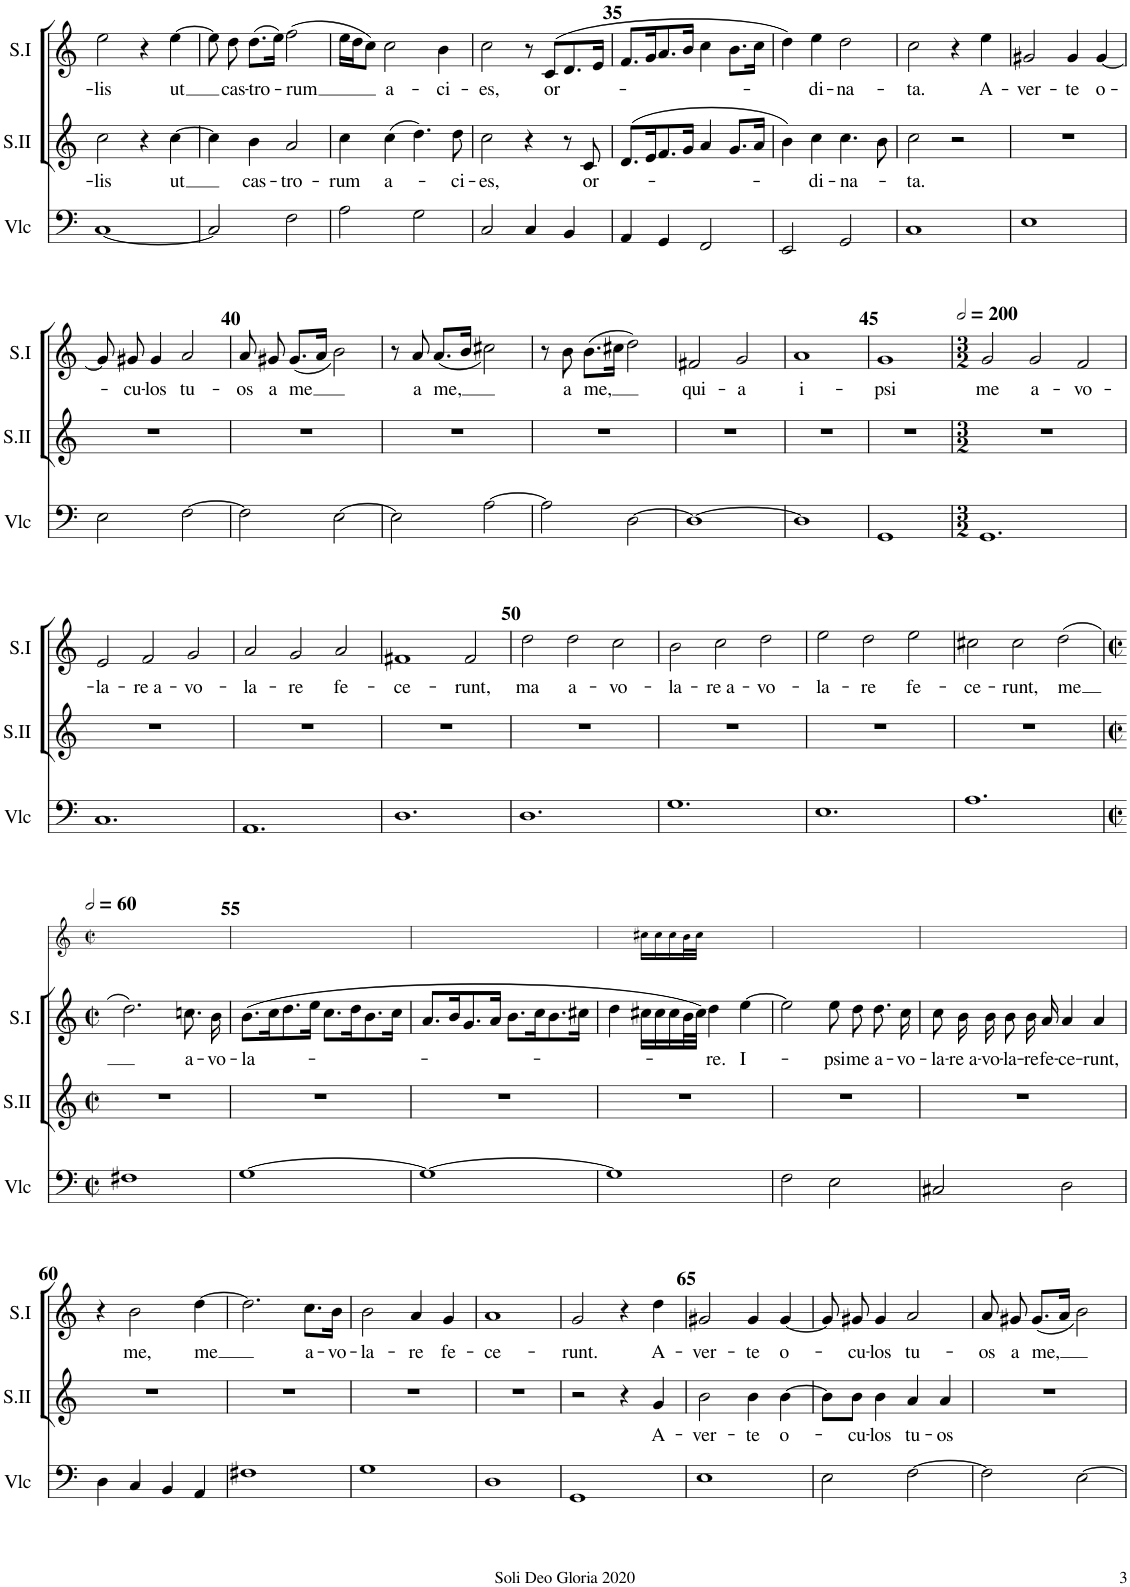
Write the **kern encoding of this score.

**kern	**kern	**text	**kern	**text	**kern
*part4	*part3	*part3	*part2	*part2	*part1
*staff4	*staff3	*staff3	*staff2	*staff2	*staff1
*I"Violoncelle	*I"Soprane II	*	*I"Soprane I	*	*I"ossia SI
*I'Vlc	*I'S.II	*	*I'S.I	*	*
!!LO:PB:g=z
*clefF4	*clefG2	*	*clefG2	*	*clefG2
*k[]	*k[]	*	*k[]	*	*k[]
*M2/2	*M2/2	*	*M2/2	*	*M2/2
*met(c|)	*met(c|)	*	*met(c|)	*	*met(c|)
=31	=31	=31	=31	=31	=31
!	!	!LO:LY:b	!	!LO:LY:b	!
[1C	2cc\	-lis	2ee\	-lis	1ryy
.	4r	.	4r	.	.
!	!	!LO:LY:b	!	!LO:LY:b	!
.	[4cc\	ut	[4ee\	ut	.
=32	=32	=32	=32	=32	=32
2C/]	4cc\]	.	8ee\]	.	1ryy
!	!	!	!	!LO:LY:b	!
.	.	.	8dd\	cas-	.
!	!	!LO:LY:b	!	!LO:LY:b	!
.	4b\	cas-	(8.dd\L	-tro-	.
.	.	.	16ee\Jk)	.	.
!	!	!LO:LY:b	!	!LO:LY:b	!
2F\	2a/	-tro-	(2ff\	-rum	.
=33	=33	=33	=33	=33	=33
!	!	!LO:LY:b	!	!	!
2A\	4cc\	-rum	16ee\LL	.	1ryy
.	.	.	16dd\J	.	.
.	.	.	8cc\J)	.	.
!	!	!LO:LY:b	!	!LO:LY:b	!
.	(4cc\	a-	2cc\	a-	.
2G\	4.dd\)	.	.	.	.
!	!	!	!	!LO:LY:b	!
.	.	.	4b\	-ci-	.
!	!	!LO:LY:b	!	!	!
.	8dd\	-ci-	.	.	.
=34	=34	=34	=34	=34	=34
!	!	!LO:LY:b	!	!LO:LY:b	!
2C/	2cc\	-es,	2cc\	-es,	1ryy
4C/	4r	.	8r	.	.
!	!	!	!	!LO:LY:b	!
.	.	.	(8c/L	or-	.
4BB/	8r	.	8.d/	.	.
!	!	!LO:LY:b	!	!	!
.	8c/	or-	.	.	.
.	.	.	16e/Jk	.	.
=35	=35	=35	=35	=35	=35
4AA/	(>8.d/L	.	8.f/L	.	1ryy
.	16e/K	.	16g/K	.	.
4GG/	8.f/	.	8.a/	.	.
.	16g/Jk	.	16b/Jk	.	.
2FF/	4a/	.	4cc\	.	.
.	8.g/L	.	8.b\L	.	.
.	16a/Jk	.	16cc\Jk	.	.
=36	=36	=36	=36	=36	=36
2EE/	4b\)	.	4dd\)	.	1ryy
!	!	!LO:LY:b	!	!LO:LY:b	!
.	4cc\	-di-	4ee\	-di-	.
!	!	!LO:LY:b	!	!LO:LY:b	!
2GG/	4.cc\	-na-	2dd\	-na-	.
.	8b\	.	.	.	.
=37	=37	=37	=37	=37	=37
!	!	!LO:LY:b	!	!LO:LY:b	!
1C	2cc\	-ta.	2cc\	-ta.	1ryy
.	2r	.	4r	.	.
!	!	!	!	!LO:LY:b	!
.	.	.	4ee\	A-	.
=38	=38	=38	=38	=38	=38
!	!	!	!	!LO:LY:b	!
1E	1r	.	2g#X/	-ver-	1ryy
!	!	!	!	!LO:LY:b	!
.	.	.	4g#/	-te	.
!	!	!	!	!LO:LY:b	!
.	.	.	[4g#/	o-	.
!!LO:LB:g=z
=39	=39	=39	=39	=39	=39
2E\	1r	.	8g#/]	.	1ryy
!	!	!	!	!LO:LY:b	!
.	.	.	8g#X/	-cu-	.
!	!	!	!	!LO:LY:b	!
.	.	.	4g#/	-los	.
!	!	!	!	!LO:LY:b	!
[2F\	.	.	2a/	tu-	.
=40	=40	=40	=40	=40	=40
!	!	!	!	!LO:LY:b	!
2F\]	1r	.	8a/	-os	1ryy
!	!	!	!	!LO:LY:b	!
.	.	.	8g#X/	a	.
!	!	!	!	!LO:LY:b	!
.	.	.	(<8.g#/L	me	.
.	.	.	16a/Jk	.	.
[2E\	.	.	2b\)	.	.
=41	=41	=41	=41	=41	=41
2E\]	1r	.	8r	.	1ryy
!	!	!	!	!LO:LY:b	!
.	.	.	8a/	a	.
!	!	!	!	!LO:LY:b	!
.	.	.	(<8.a/L	me,	.
.	.	.	16b/Jk	.	.
[2A\	.	.	2cc#X\)	.	.
=42	=42	=42	=42	=42	=42
2A\]	1r	.	8r	.	1ryy
!	!	!	!	!LO:LY:b	!
.	.	.	8b\	a	.
!	!	!	!	!LO:LY:b	!
.	.	.	(8.b\L	me,	.
.	.	.	16cc#X\Jk	.	.
[2D\	.	.	2dd\)	.	.
=43	=43	=43	=43	=43	=43
!	!	!	!	!LO:LY:b	!
1D_	1r	.	2f#X/	qui-	1ryy
!	!	!	!	!LO:LY:b	!
.	.	.	2g/	-a	.
=44	=44	=44	=44	=44	=44
!	!	!	!	!LO:LY:b	!
1D]	1r	.	1a	i-	1ryy
=45	=45	=45	=45	=45	=45
!	!	!	!	!LO:LY:b	!
1GG	1r	.	1g	-psi	1ryy
=46	=46	=46	=46	=46	=46
*M3/2	*M3/2	*	*M3/2	*	*M3/2
*	*	*	*	*	*MM400
!	!	!	!	!LO:LY:b	!
1.GG	1.r	.	2g/	me	1.ryy
!	!	!	!	!LO:LY:b	!
.	.	.	2g/	a-	.
!	!	!	!	!LO:LY:b	!
.	.	.	2f/	-vo-	.
!!LO:LB:g=z
=47	=47	=47	=47	=47	=47
!	!	!	!	!LO:LY:b	!
1.C	1.r	.	2e/	-la-	1.ryy
!	!	!	!	!LO:LY:b	!
.	.	.	2f/	-re a-	.
!	!	!	!	!LO:LY:b	!
.	.	.	2g/	-vo-	.
=48	=48	=48	=48	=48	=48
!	!	!	!	!LO:LY:b	!
1.AA	1.r	.	2a/	-la-	1.ryy
!	!	!	!	!LO:LY:b	!
.	.	.	2g/	-re	.
!	!	!	!	!LO:LY:b	!
.	.	.	2a/	fe-	.
=49	=49	=49	=49	=49	=49
!	!	!	!	!LO:LY:b	!
1.D	1.r	.	1f#X	-ce-	1.ryy
!	!	!	!	!LO:LY:b	!
.	.	.	2f#/	-runt,	.
=50	=50	=50	=50	=50	=50
!	!	!	!	!LO:LY:b	!
1.D	1.r	.	2dd\	ma	1.ryy
!	!	!	!	!LO:LY:b	!
.	.	.	2dd\	a-	.
!	!	!	!	!LO:LY:b	!
.	.	.	2cc\	-vo-	.
=51	=51	=51	=51	=51	=51
!	!	!	!	!LO:LY:b	!
1.G	1.r	.	2b\	-la-	1.ryy
!	!	!	!	!LO:LY:b	!
.	.	.	2cc\	-re a-	.
!	!	!	!	!LO:LY:b	!
.	.	.	2dd\	-vo-	.
=52	=52	=52	=52	=52	=52
!	!	!	!	!LO:LY:b	!
1.E	1.r	.	2ee\	-la-	1.ryy
!	!	!	!	!LO:LY:b	!
.	.	.	2dd\	-re	.
!	!	!	!	!LO:LY:b	!
.	.	.	2ee\	fe-	.
=53	=53	=53	=53	=53	=53
!	!	!	!	!LO:LY:b	!
1.A	1.r	.	2cc#X\	-ce-	1.ryy
!	!	!	!	!LO:LY:b	!
.	.	.	2cc#\	-runt,	.
!	!	!	!	!LO:LY:b	!
.	.	.	(2dd\	me	.
!!LO:LB:g=z
=54	=54	=54	=54	=54	=54
*M2/2	*M2/2	*	*M2/2	*	*M2/2
*met(c|)	*met(c|)	*	*met(c|)	*	*met(c|)
*	*	*	*	*	*MM120
1F#X	1r	.	2.dd\)	.	1ryy
!	!	!	!	!LO:LY:b	!
.	.	.	8.ccn\	a-	.
!	!	!	!	!LO:LY:b	!
.	.	.	16b\	-vo-	.
=55	=55	=55	=55	=55	=55
!	!	!	!	!LO:LY:b	!
[1G	1r	.	(>8.b\L	-la-	1ryy
.	.	.	16cc\K	.	.
.	.	.	8.dd\	.	.
.	.	.	16ee\Jk	.	.
.	.	.	8.cc\L	.	.
.	.	.	16dd\K	.	.
.	.	.	8.b\	.	.
.	.	.	16cc\Jk	.	.
=56	=56	=56	=56	=56	=56
1G_	1r	.	8.a/L	.	1ryy
.	.	.	16b/K	.	.
.	.	.	8.g/	.	.
.	.	.	16a/Jk	.	.
.	.	.	8.b\L	.	.
.	.	.	16cc\K	.	.
.	.	.	8.b\	.	.
.	.	.	16cc#X\Jk	.	.
=57	=57	=57	=57	=57	=57
1G]	1r	.	4dd\	.	4dd
.	.	.	16cc#X\LL	.	16cc#X\LL
.	.	.	16cc#\	.	16cc#\
.	.	.	16cc#\	.	16cc#\
.	.	.	32b\L	.	32b\L
.	.	.	32cc#\JJJ)	.	32cc#\JJJ
!	!	!	!	!LO:LY:b	!
.	.	.	4dd\	-re.	4dd
!	!	!	!	!LO:LY:b	!
.	.	.	[4ee\	I-	4ee
=58	=58	=58	=58	=58	=58
2F\	1r	.	2ee\]	.	1ryy
!	!	!	!	!LO:LY:b	!
2E\	.	.	8ee\	-psi	.
!	!	!	!	!LO:LY:b	!
.	.	.	8dd\	me	.
!	!	!	!	!LO:LY:b	!
.	.	.	8.dd\	a-	.
!	!	!	!	!LO:LY:b	!
.	.	.	16cc\	-vo-	.
=59	=59	=59	=59	=59	=59
!	!	!	!	!LO:LY:b	!
2C#X/	1r	.	8cc\	-la-	1ryy
!	!	!	!	!LO:LY:b	!
.	.	.	16b\	-re a-	.
!	!	!	!	!LO:LY:b	!
.	.	.	16b\	-vo-	.
!	!	!	!	!LO:LY:b	!
.	.	.	8b\	-la-	.
!	!	!	!	!LO:LY:b	!
.	.	.	16b\	-re	.
!	!	!	!	!LO:LY:b	!
.	.	.	16a/	fe-	.
!	!	!	!	!LO:LY:b	!
2D\	.	.	4a/	-ce-	.
!	!	!	!	!LO:LY:b	!
.	.	.	4a/	-runt,	.
!!LO:LB:g=z
=60	=60	=60	=60	=60	=60
4D\	1r	.	4r	.	1ryy
!	!	!	!	!LO:LY:b	!
4C/	.	.	2b\	me,	.
4BB/	.	.	.	.	.
!	!	!	!	!LO:LY:b	!
4AA/	.	.	[4dd\	me	.
=61	=61	=61	=61	=61	=61
1F#X	1r	.	2.dd\]	.	1ryy
!	!	!	!	!LO:LY:b	!
.	.	.	8.cc\L	a-	.
!	!	!	!	!LO:LY:b	!
.	.	.	16b\Jk	-vo-	.
=62	=62	=62	=62	=62	=62
!	!	!	!	!LO:LY:b	!
1G	1r	.	2b\	-la-	1ryy
!	!	!	!	!LO:LY:b	!
.	.	.	4a/	-re	.
!	!	!	!	!LO:LY:b	!
.	.	.	4g/	fe-	.
=63	=63	=63	=63	=63	=63
!	!	!	!	!LO:LY:b	!
1D	1r	.	1a	-ce-	1ryy
=64	=64	=64	=64	=64	=64
!	!	!	!	!LO:LY:b	!
1GG	2r	.	2g/	-runt.	1ryy
.	4r	.	4r	.	.
!	!	!LO:LY:b	!	!LO:LY:b	!
.	4g/	A-	4dd\	A-	.
=65	=65	=65	=65	=65	=65
!	!	!LO:LY:b	!	!LO:LY:b	!
1E	2b\	-ver-	2g#X/	-ver-	1ryy
!	!	!LO:LY:b	!	!LO:LY:b	!
.	4b\	-te	4g#/	-te	.
!	!	!LO:LY:b	!	!LO:LY:b	!
.	[4b\	o-	[4g#/	o-	.
=66	=66	=66	=66	=66	=66
2E\	8b\L]	.	8g#/]	.	1ryy
!	!	!LO:LY:b	!	!LO:LY:b	!
.	8b\J	-cu-	8g#X/	-cu-	.
!	!	!LO:LY:b	!	!LO:LY:b	!
.	4b\	-los	4g#/	-los	.
!	!	!LO:LY:b	!	!LO:LY:b	!
[2F\	4a/	tu-	2a/	tu-	.
!	!	!LO:LY:b	!	!	!
.	4a/	-os	.	.	.
=67	=67	=67	=67	=67	=67
!	!	!	!	!LO:LY:b	!
2F\]	1r	.	8a/	-os	1ryy
!	!	!	!	!LO:LY:b	!
.	.	.	8g#X/	a	.
!	!	!	!	!LO:LY:b	!
.	.	.	(<8.g#/L	me,	.
.	.	.	16a/Jk	.	.
[2E\	.	.	2b\)	.	.
=	=	=	=	=	=
*-	*-	*-	*-	*-	*-
